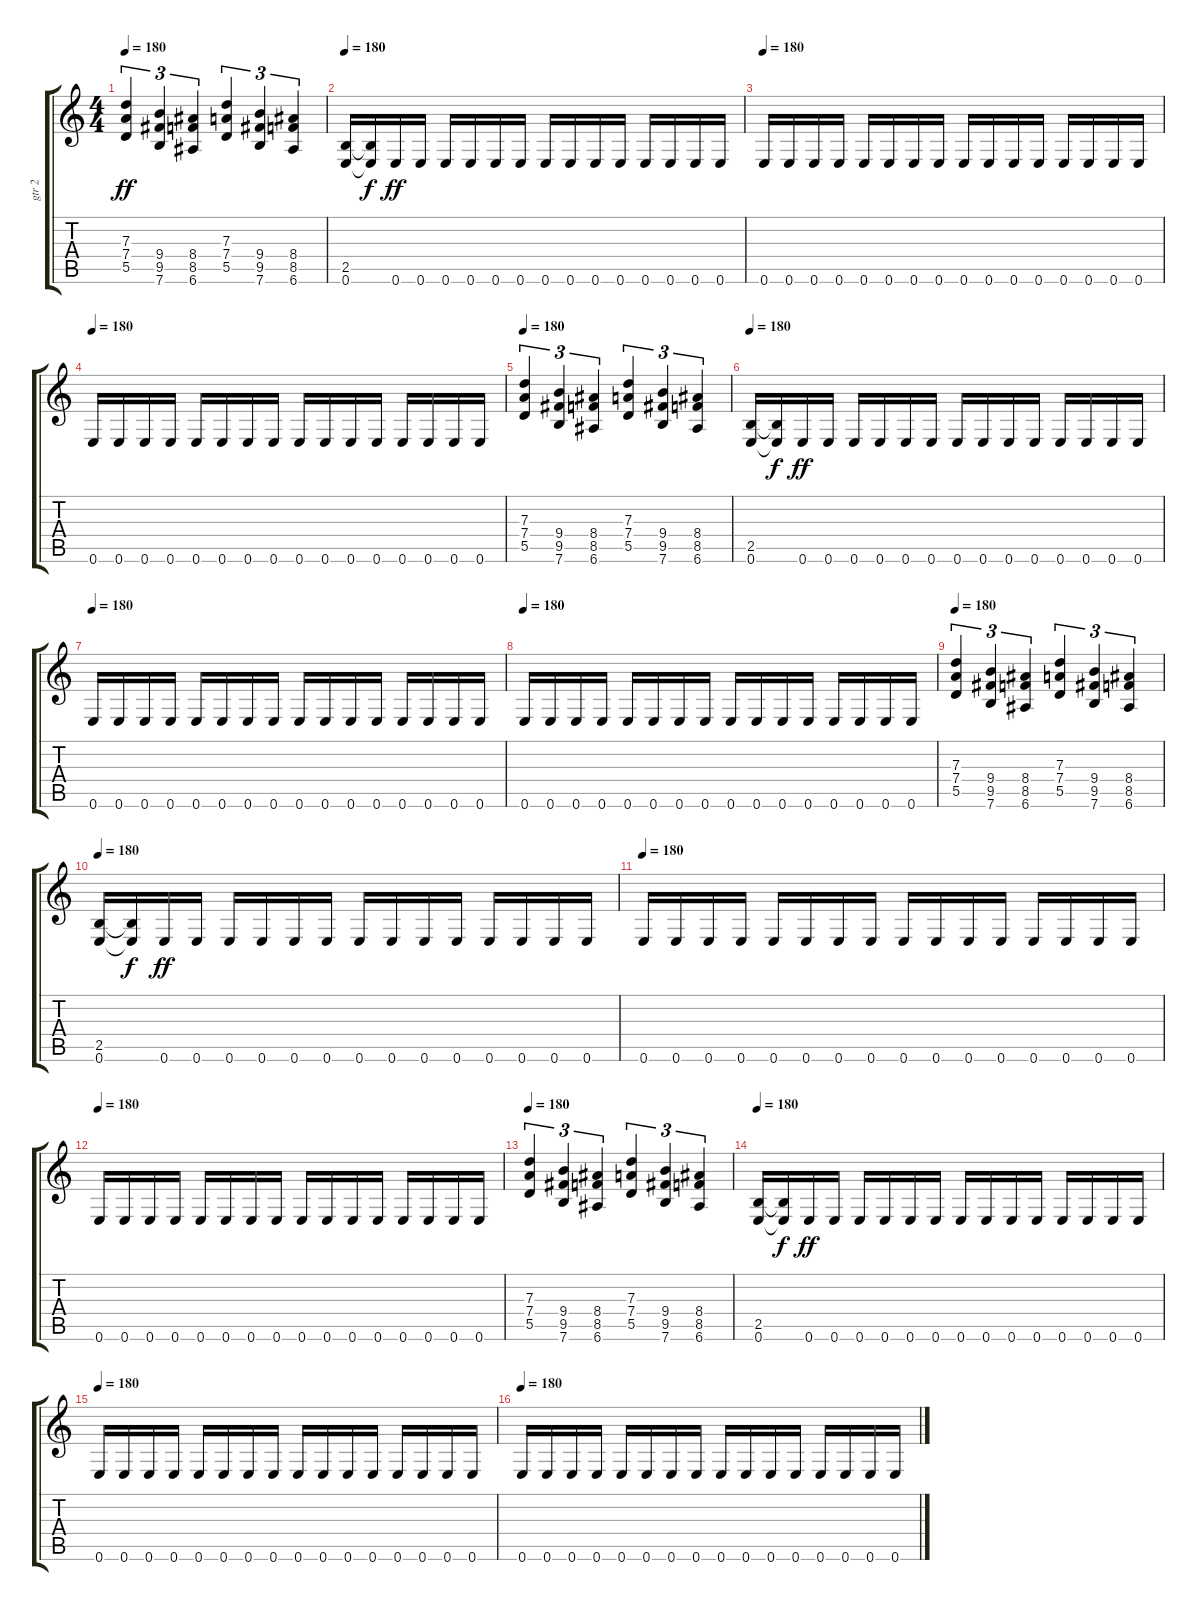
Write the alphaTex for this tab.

\track ("gtr 2" "gtr 2") {instrument distortionguitar}
\staff {score tabs}
\tuning (E4 B3 G3 D3 A2 E2) {hide}
\ts (4 4)
\tempo 180
\clef g2
\ks c
(7.3 7.4 5.5).4{tu (3 2) dy ff} (9.4 9.5 7.6).4{tu (3 2)} (8.4 8.5 6.6).4{tu (3 2)} (7.3 7.4 5.5).4{tu (3 2)} (9.4 9.5 7.6).4{tu (3 2)} (8.4 8.5 6.6).4{tu (3 2)} |
\tempo 180
(2.5 0.6).16 (2.5{t} 0.6{t}).16{dy f} 0.6.16{dy ff} 0.6.16 0.6.16 0.6.16 0.6.16 0.6.16 0.6.16 0.6.16 0.6.16 0.6.16 0.6.16 0.6.16 0.6.16 0.6.16 |
\tempo 180
0.6.16 0.6.16 0.6.16 0.6.16 0.6.16 0.6.16 0.6.16 0.6.16 0.6.16 0.6.16 0.6.16 0.6.16 0.6.16 0.6.16 0.6.16 0.6.16 |
\tempo 180
0.6.16 0.6.16 0.6.16 0.6.16 0.6.16 0.6.16 0.6.16 0.6.16 0.6.16 0.6.16 0.6.16 0.6.16 0.6.16 0.6.16 0.6.16 0.6.16 |
\tempo 180
(7.3 7.4 5.5).4{tu (3 2)} (9.4 9.5 7.6).4{tu (3 2)} (8.4 8.5 6.6).4{tu (3 2)} (7.3 7.4 5.5).4{tu (3 2)} (9.4 9.5 7.6).4{tu (3 2)} (8.4 8.5 6.6).4{tu (3 2)} |
\tempo 180
(2.5 0.6).16 (2.5{t} 0.6{t}).16{dy f} 0.6.16{dy ff} 0.6.16 0.6.16 0.6.16 0.6.16 0.6.16 0.6.16 0.6.16 0.6.16 0.6.16 0.6.16 0.6.16 0.6.16 0.6.16 |
\tempo 180
0.6.16 0.6.16 0.6.16 0.6.16 0.6.16 0.6.16 0.6.16 0.6.16 0.6.16 0.6.16 0.6.16 0.6.16 0.6.16 0.6.16 0.6.16 0.6.16 |
\tempo 180
0.6.16 0.6.16 0.6.16 0.6.16 0.6.16 0.6.16 0.6.16 0.6.16 0.6.16 0.6.16 0.6.16 0.6.16 0.6.16 0.6.16 0.6.16 0.6.16 |
\tempo 180
(7.3 7.4 5.5).4{tu (3 2)} (9.4 9.5 7.6).4{tu (3 2)} (8.4 8.5 6.6).4{tu (3 2)} (7.3 7.4 5.5).4{tu (3 2)} (9.4 9.5 7.6).4{tu (3 2)} (8.4 8.5 6.6).4{tu (3 2)} |
\tempo 180
(2.5 0.6).16 (2.5{t} 0.6{t}).16{dy f} 0.6.16{dy ff} 0.6.16 0.6.16 0.6.16 0.6.16 0.6.16 0.6.16 0.6.16 0.6.16 0.6.16 0.6.16 0.6.16 0.6.16 0.6.16 |
\tempo 180
0.6.16 0.6.16 0.6.16 0.6.16 0.6.16 0.6.16 0.6.16 0.6.16 0.6.16 0.6.16 0.6.16 0.6.16 0.6.16 0.6.16 0.6.16 0.6.16 |
\tempo 180
0.6.16 0.6.16 0.6.16 0.6.16 0.6.16 0.6.16 0.6.16 0.6.16 0.6.16 0.6.16 0.6.16 0.6.16 0.6.16 0.6.16 0.6.16 0.6.16 |
\tempo 180
(7.3 7.4 5.5).4{tu (3 2)} (9.4 9.5 7.6).4{tu (3 2)} (8.4 8.5 6.6).4{tu (3 2)} (7.3 7.4 5.5).4{tu (3 2)} (9.4 9.5 7.6).4{tu (3 2)} (8.4 8.5 6.6).4{tu (3 2)} |
\tempo 180
(2.5 0.6).16 (2.5{t} 0.6{t}).16{dy f} 0.6.16{dy ff} 0.6.16 0.6.16 0.6.16 0.6.16 0.6.16 0.6.16 0.6.16 0.6.16 0.6.16 0.6.16 0.6.16 0.6.16 0.6.16 |
\tempo 180
0.6.16 0.6.16 0.6.16 0.6.16 0.6.16 0.6.16 0.6.16 0.6.16 0.6.16 0.6.16 0.6.16 0.6.16 0.6.16 0.6.16 0.6.16 0.6.16 |
\tempo 180
0.6.16 0.6.16 0.6.16 0.6.16 0.6.16 0.6.16 0.6.16 0.6.16 0.6.16 0.6.16 0.6.16 0.6.16 0.6.16 0.6.16 0.6.16 0.6.16
